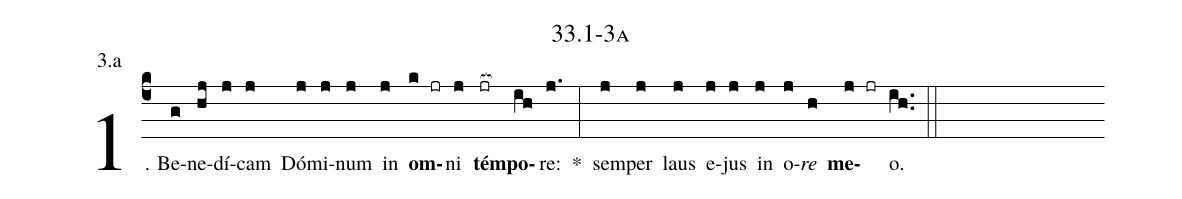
name: 33.1-3a;
annotation: 3.a;
%%
(c4)1. Be(g)ne(hj)dí(j)cam(j) Dó(j)mi(j)num(j) in(j) <b>om</b>(k jr)ni(j) <b>tém</b>(jr[ocb:1{])<b>po</b>(ih[ocb:0}])re:(j.) *(:) sem(j)per(j) laus(j) e(j)jus(j) in(j) o(j)<i>re</i>(h) <b>me</b>(j jr)o.(ih..) (::)
